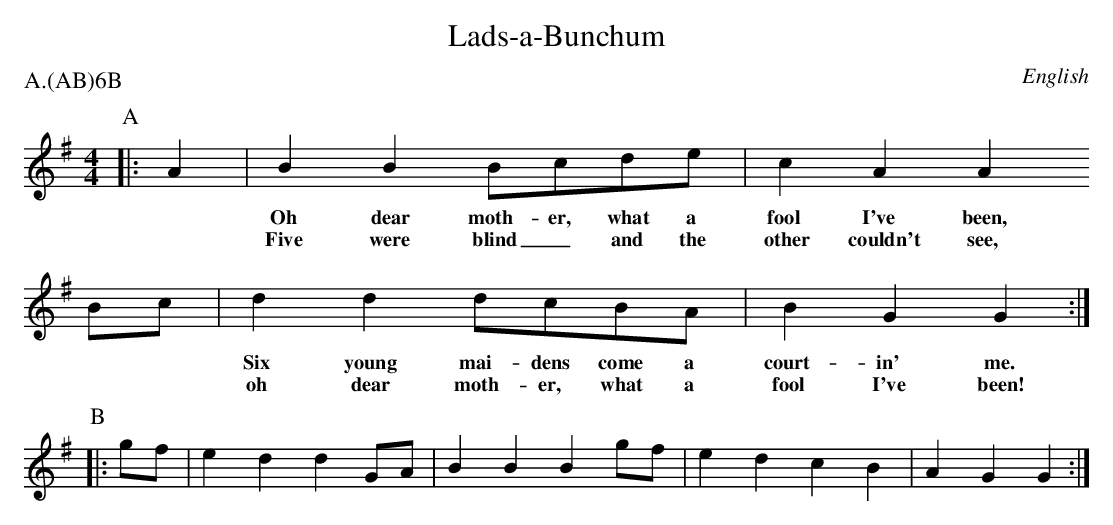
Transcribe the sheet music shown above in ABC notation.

X:1
T:Lads-a-Bunchum
M:4/4
O:English
P:A.(AB)6B
K:G
P:A
|: A2 | B2   B2    Bcde           | c2    A2       A2
w: *    Oh   dear  moth-er, what a  fool  I've     been,
w: *    Five were  blind_ and the   other couldn't see,
   Bc | d2   d2    dcBA           | B2    G2       G2    :|
w: **   Six  young mai-dens come a  court-in'      me.
w: **   oh   dear  moth-er, what a  fool  I've     been!
P:B
|: gf | e2 d2 d2 GA | B2 B2 B2 gf | e2 d2 c2 B2 | A2 G2 G2 :|
